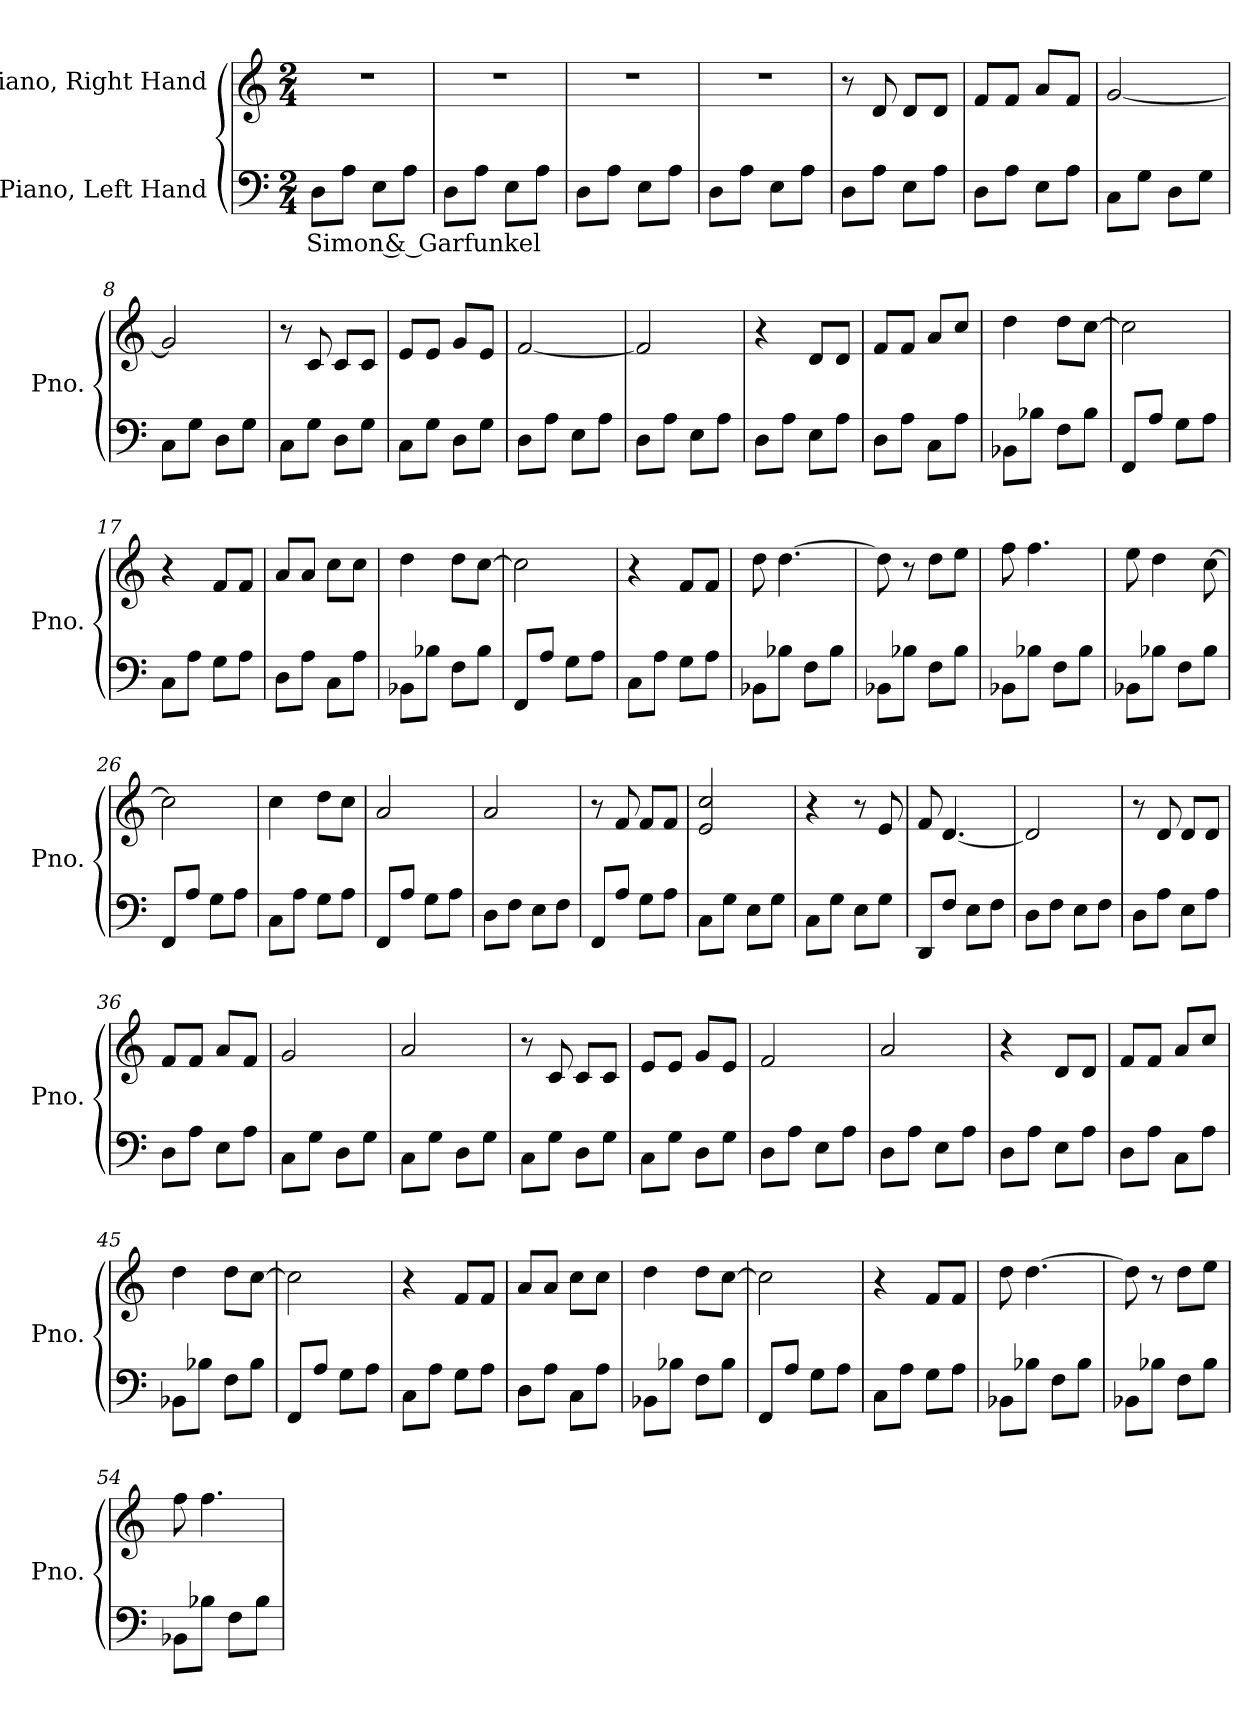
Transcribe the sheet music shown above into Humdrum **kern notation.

**kern	**text	**kern
*part2	*part2	*part1
*staff2	*staff2	*staff1
*I"Piano, Left Hand	*	*I"Piano, Right Hand
*I'Pno.	*	*I'Pno.
*clefF4	*	*clefG2
*k[]	*	*k[]
*M2/4	*	*M2/4
*MM100	*	*MM100
=1	=1	=1
!	!LO:LY:b	!
8D\L	Simon & Garfunkel	2r
8A\J	.	.
8E\L	.	.
8A\J	.	.
=2	=2	=2
8D\L	.	2r
8A\J	.	.
8E\L	.	.
8A\J	.	.
=3	=3	=3
8D\L	.	2r
8A\J	.	.
8E\L	.	.
8A\J	.	.
=4	=4	=4
8D\L	.	2r
8A\J	.	.
8E\L	.	.
8A\J	.	.
=5	=5	=5
8D\L	.	8r
8A\J	.	8d/
8E\L	.	8d/L
8A\J	.	8d/J
!!LO:LB:g=z
=6	=6	=6
8D\L	.	8f/L
8A\J	.	8f/J
8E\L	.	8a/L
8A\J	.	8f/J
=7	=7	=7
8C\L	.	[2g/
8G\J	.	.
8D\L	.	.
8G\J	.	.
=8	=8	=8
8C\L	.	2g/]
8G\J	.	.
8D\L	.	.
8G\J	.	.
=9	=9	=9
8C\L	.	8r
8G\J	.	8c/
8D\L	.	8c/L
8G\J	.	8c/J
=10	=10	=10
8C\L	.	8e/L
8G\J	.	8e/J
8D\L	.	8g/L
8G\J	.	8e/J
=11	=11	=11
8D\L	.	[2f/
8A\J	.	.
8E\L	.	.
8A\J	.	.
=12	=12	=12
8D\L	.	2f/]
8A\J	.	.
8E\L	.	.
8A\J	.	.
=13	=13	=13
8D\L	.	4r
8A\J	.	.
8E\L	.	8d/L
8A\J	.	8d/J
!!LO:LB:g=z
=14	=14	=14
8D\L	.	8f/L
8A\J	.	8f/J
8C\L	.	8a/L
8A\J	.	8cc/J
=15	=15	=15
8BB-X\L	.	4dd\
8B-X\J	.	.
8F\L	.	8dd\L
8B-\J	.	[8cc\J
=16	=16	=16
8FF/L	.	2cc\]
8A/J	.	.
8G\L	.	.
8A\J	.	.
=17	=17	=17
8C\L	.	4r
8A\J	.	.
8G\L	.	8f/L
8A\J	.	8f/J
=18	=18	=18
8D\L	.	8a/L
8A\J	.	8a/J
8C\L	.	8cc\L
8A\J	.	8cc\J
=19	=19	=19
8BB-X\L	.	4dd\
8B-X\J	.	.
8F\L	.	8dd\L
8B-\J	.	[8cc\J
=20	=20	=20
8FF/L	.	2cc\]
8A/J	.	.
8G\L	.	.
8A\J	.	.
=21	=21	=21
8C\L	.	4r
8A\J	.	.
8G\L	.	8f/L
8A\J	.	8f/J
!!LO:LB:g=z
=22	=22	=22
8BB-X\L	.	8dd\
8B-X\J	.	[4.dd\
8F\L	.	.
8B-\J	.	.
=23	=23	=23
8BB-X\L	.	8dd\]
8B-X\J	.	8r
8F\L	.	8dd\L
8B-\J	.	8ee\J
=24	=24	=24
8BB-X\L	.	8ff\
8B-X\J	.	4.ff\
8F\L	.	.
8B-\J	.	.
=25	=25	=25
8BB-X\L	.	8ee\
8B-X\J	.	4dd\
8F\L	.	.
8B-\J	.	[8cc\
=26	=26	=26
8FF/L	.	2cc\]
8A/J	.	.
8G\L	.	.
8A\J	.	.
=27	=27	=27
8C\L	.	4cc\
8A\J	.	.
8G\L	.	8dd\L
8A\J	.	8cc\J
=28	=28	=28
8FF/L	.	2a/
8A/J	.	.
8G\L	.	.
8A\J	.	.
=29	=29	=29
8D\L	.	2a/
8F\J	.	.
8E\L	.	.
8F\J	.	.
!!LO:LB:g=z
=30	=30	=30
8FF/L	.	8r
8A/J	.	8f/
8G\L	.	8f/L
8A\J	.	8f/J
=31	=31	=31
8C\L	.	2e/ 2cc/
8G\J	.	.
8E\L	.	.
8G\J	.	.
=32	=32	=32
8C\L	.	4r
8G\J	.	.
8E\L	.	8r
8G\J	.	8e/
=33	=33	=33
8DD/L	.	8f/
8F/J	.	[4.d/
8E\L	.	.
8F\J	.	.
=34	=34	=34
8D\L	.	2d/]
8F\J	.	.
8E\L	.	.
8F\J	.	.
=35	=35	=35
8D\L	.	8r
8A\J	.	8d/
8E\L	.	8d/L
8A\J	.	8d/J
=36	=36	=36
8D\L	.	8f/L
8A\J	.	8f/J
8E\L	.	8a/L
8A\J	.	8f/J
=37	=37	=37
8C\L	.	2g/
8G\J	.	.
8D\L	.	.
8G\J	.	.
!!LO:LB:g=z
=38	=38	=38
8C\L	.	2a/
8G\J	.	.
8D\L	.	.
8G\J	.	.
=39	=39	=39
8C\L	.	8r
8G\J	.	8c/
8D\L	.	8c/L
8G\J	.	8c/J
=40	=40	=40
8C\L	.	8e/L
8G\J	.	8e/J
8D\L	.	8g/L
8G\J	.	8e/J
=41	=41	=41
8D\L	.	2f/
8A\J	.	.
8E\L	.	.
8A\J	.	.
=42	=42	=42
8D\L	.	2a/
8A\J	.	.
8E\L	.	.
8A\J	.	.
=43	=43	=43
8D\L	.	4r
8A\J	.	.
8E\L	.	8d/L
8A\J	.	8d/J
=44	=44	=44
8D\L	.	8f/L
8A\J	.	8f/J
8C\L	.	8a/L
8A\J	.	8cc/J
=45	=45	=45
8BB-X\L	.	4dd\
8B-X\J	.	.
8F\L	.	8dd\L
8B-\J	.	[8cc\J
!!LO:PB:g=z
=46	=46	=46
8FF/L	.	2cc\]
8A/J	.	.
8G\L	.	.
8A\J	.	.
=47	=47	=47
8C\L	.	4r
8A\J	.	.
8G\L	.	8f/L
8A\J	.	8f/J
=48	=48	=48
8D\L	.	8a/L
8A\J	.	8a/J
8C\L	.	8cc\L
8A\J	.	8cc\J
=49	=49	=49
8BB-X\L	.	4dd\
8B-X\J	.	.
8F\L	.	8dd\L
8B-\J	.	[8cc\J
=50	=50	=50
8FF/L	.	2cc\]
8A/J	.	.
8G\L	.	.
8A\J	.	.
=51	=51	=51
8C\L	.	4r
8A\J	.	.
8G\L	.	8f/L
8A\J	.	8f/J
=52	=52	=52
8BB-X\L	.	8dd\
8B-X\J	.	[4.dd\
8F\L	.	.
8B-\J	.	.
=53	=53	=53
8BB-X\L	.	8dd\]
8B-X\J	.	8r
8F\L	.	8dd\L
8B-\J	.	8ee\J
!!LO:LB:g=z
=54	=54	=54
8BB-X\L	.	8ff\
8B-X\J	.	4.ff\
8F\L	.	.
8B-\J	.	.
=	=	=
*-	*-	*-
